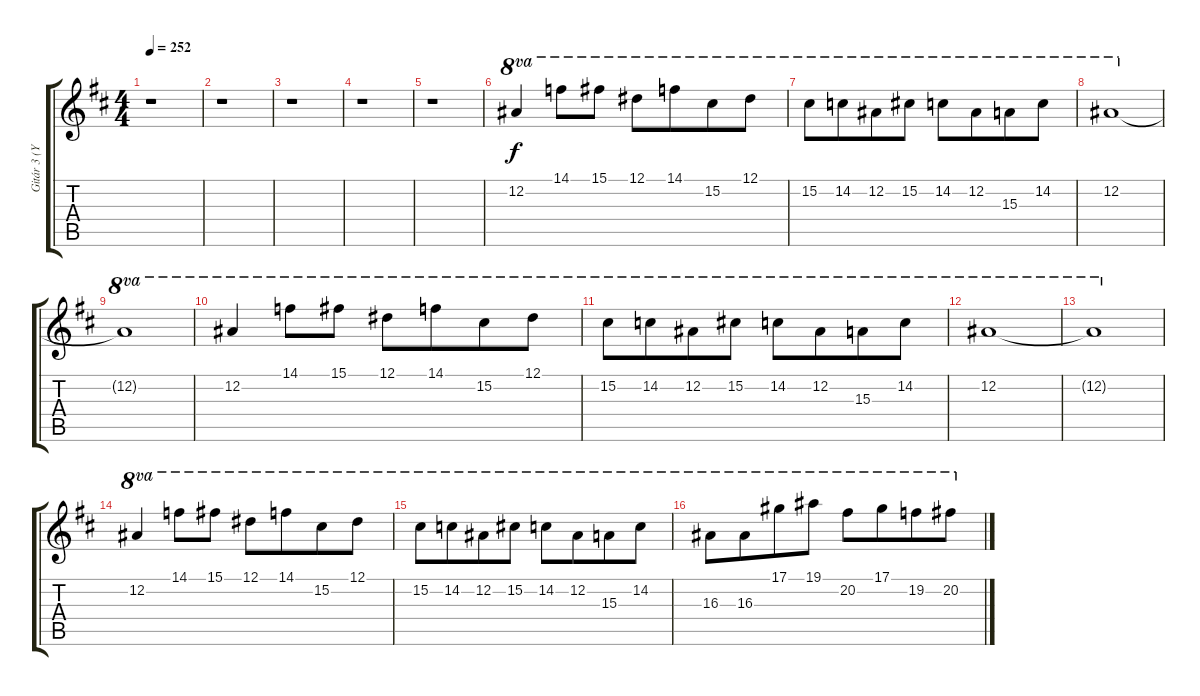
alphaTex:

\track ("Gitár 3 (Yngwie Malmsteen)" "Gitár 3 (Y") {instrument distortionguitar}
\staff {score tabs}
\tuning (Eb4 Bb3 Gb3 Db3 Ab2 Eb2) {hide}
\ts (4 4)
\tempo 252
\clef g2
\ks d
r.1{dy f} |
r.1 |
r.1 |
r.1 |
r.1 |
12.2.4{ot 8va} 14.1.8{ot 8va} 15.1.8{ot 8va} 12.1.8{ot 8va} 14.1.8{ot 8va beam merge} 15.2.8{ot 8va} 12.1.8{ot 8va} |
15.2.8{ot 8va} 14.2.8{ot 8va beam merge} 12.2.8{ot 8va} 15.2.8{ot 8va} 14.2.8{ot 8va} 12.2.8{ot 8va beam merge} 15.3.8{ot 8va} 14.2.8{ot 8va} |
12.2.1{ot 8va} |
12.2{t}.1{ot 8va} |
12.2.4{ot 8va} 14.1.8{ot 8va} 15.1.8{ot 8va} 12.1.8{ot 8va} 14.1.8{ot 8va beam merge} 15.2.8{ot 8va} 12.1.8{ot 8va} |
15.2.8{ot 8va} 14.2.8{ot 8va beam merge} 12.2.8{ot 8va} 15.2.8{ot 8va} 14.2.8{ot 8va} 12.2.8{ot 8va beam merge} 15.3.8{ot 8va} 14.2.8{ot 8va} |
12.2.1{ot 8va} |
12.2{t}.1{ot 8va} |
12.2.4{ot 8va} 14.1.8{ot 8va} 15.1.8{ot 8va} 12.1.8{ot 8va} 14.1.8{ot 8va beam merge} 15.2.8{ot 8va} 12.1.8{ot 8va} |
15.2.8{ot 8va} 14.2.8{ot 8va beam merge} 12.2.8{ot 8va} 15.2.8{ot 8va} 14.2.8{ot 8va} 12.2.8{ot 8va beam merge} 15.3.8{ot 8va} 14.2.8{ot 8va} |
16.3.8{ot 8va} 16.3.8{ot 8va beam merge} 17.1.8{ot 8va} 19.1.8{ot 8va} 20.2.8{ot 8va} 17.1.8{ot 8va beam merge} 19.2.8{ot 8va} 20.2.8{ot 8va}
